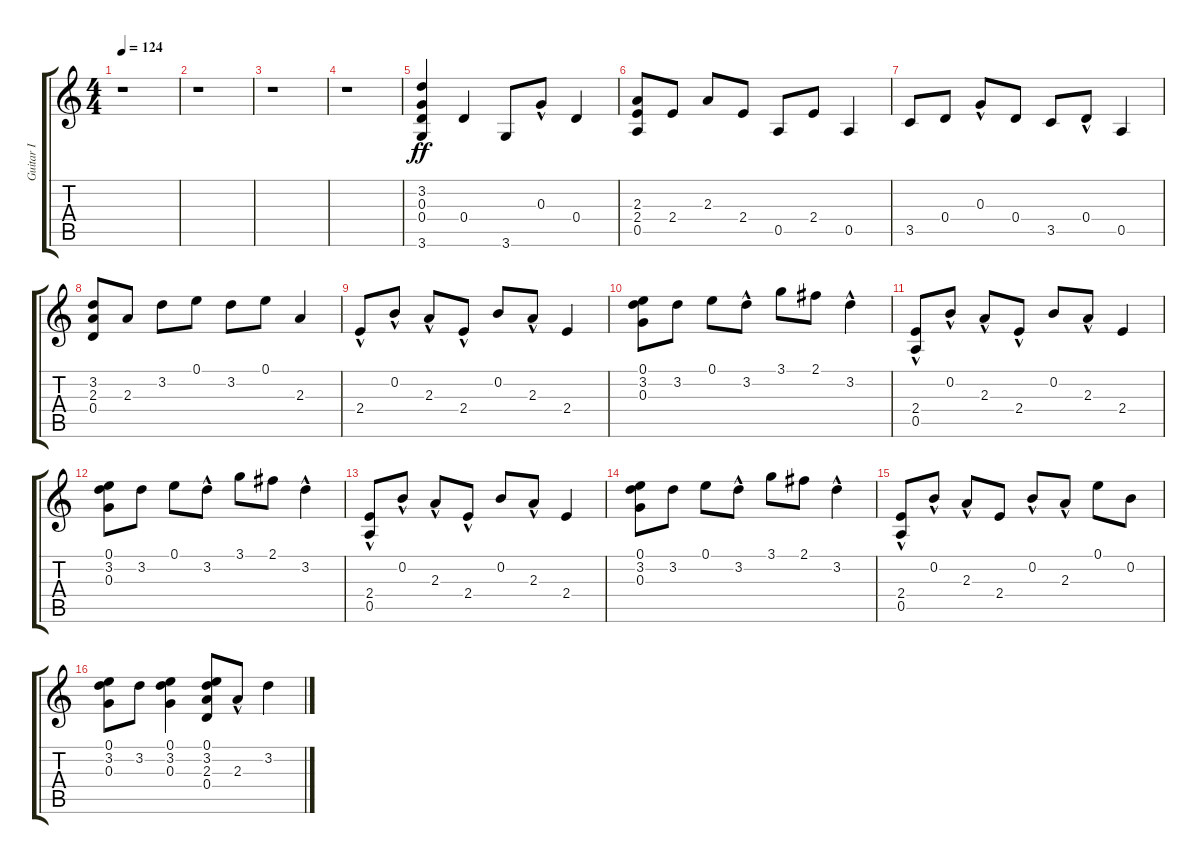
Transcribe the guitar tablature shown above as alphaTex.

\track ("Guitar I" "Guitar I") {instrument electricguitarclean}
\staff {score tabs}
\tuning (E4 B3 G3 D3 A2 E2) {hide}
\ts (4 4)
\tempo 124
\clef g2
\ks c
r.1{dy ff} |
r.1 |
r.1 |
r.1 |
(3.2 0.3 0.4 3.6).4 0.4.4 3.6.8 0.3{hac}.8 0.4.4 |
(2.3 2.4 0.5).8 2.4.8 2.3.8 2.4.8 0.5.8 2.4.8 0.5.4 |
3.5.8 0.4.8 0.3{hac}.8 0.4.8 3.5.8 0.4{hac}.8 0.5.4 |
(3.2 2.3 0.4).8 2.3.8 3.2.8 0.1.8 3.2.8 0.1.8 2.3.4 |
2.4{hac}.8 0.2{hac}.8 2.3{hac}.8 2.4{hac}.8 0.2.8 2.3{hac}.8 2.4.4 |
(0.1 3.2 0.3).8 3.2.8 0.1.8 3.2{hac}.8 3.1.8 2.1.8 3.2{hac}.4 |
(2.4{hac} 0.5).8 0.2{hac}.8 2.3{hac}.8 2.4{hac}.8 0.2.8 2.3{hac}.8 2.4.4 |
(0.1 3.2 0.3).8 3.2.8 0.1.8 3.2{hac}.8 3.1.8 2.1.8 3.2{hac}.4 |
(2.4{hac} 0.5).8 0.2{hac}.8 2.3{hac}.8 2.4{hac}.8 0.2.8 2.3{hac}.8 2.4.4 |
(0.1 3.2 0.3).8 3.2.8 0.1.8 3.2{hac}.8 3.1.8 2.1.8 3.2{hac}.4 |
(2.4{hac} 0.5).8 0.2{hac}.8 2.3{hac}.8 2.4.8 0.2{hac}.8 2.3{hac}.8 0.1.8 0.2.8 |
(0.1 3.2 0.3).8 3.2.8 (0.1 3.2 0.3).4 (0.1 3.2 2.3 0.4).8 2.3{hac}.8 3.2.4
